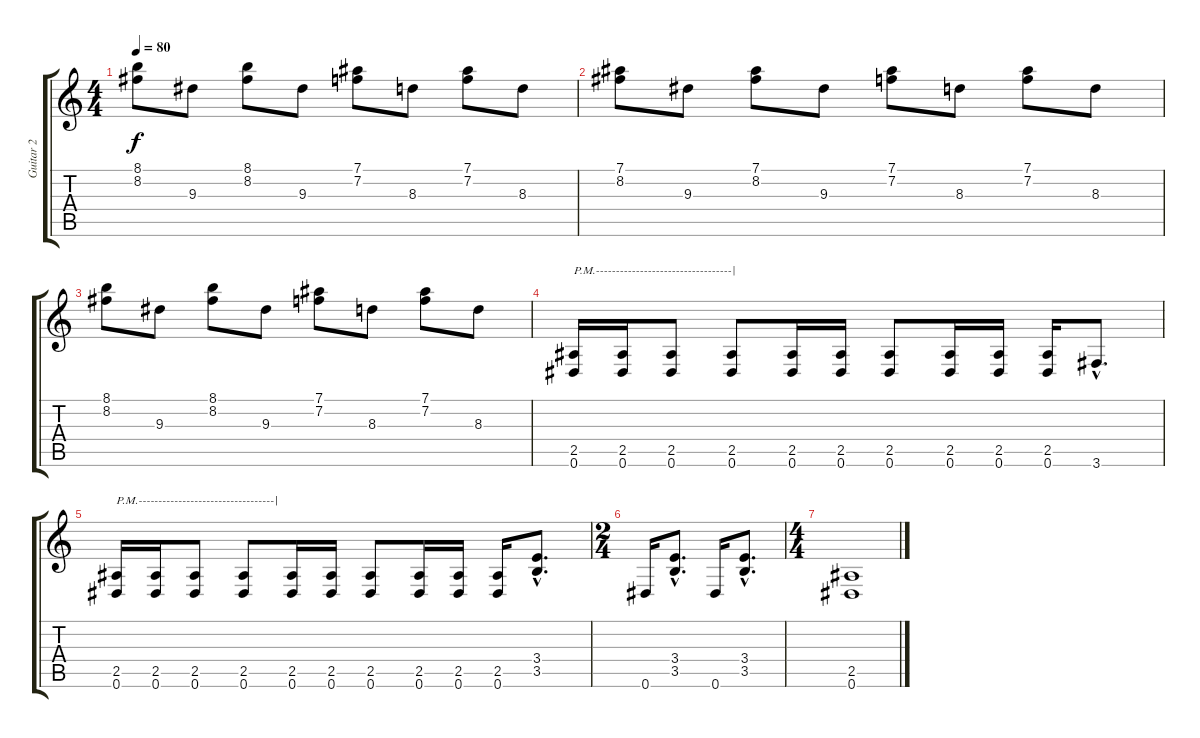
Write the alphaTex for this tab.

\track ("Guitar 2" "Guitar 2") {instrument distortionguitar}
\staff {score tabs}
\tuning (Eb4 Bb3 Gb3 Db3 Ab2 Eb2) {hide}
\ts (4 4)
\tempo 80
\clef g2
\ks c
(8.1 8.2).8{dy f} 9.3.8 (8.1 8.2).8 9.3.8 (7.1 7.2).8 8.3.8 (7.1 7.2).8 8.3.8 |
(7.1 8.2).8 9.3.8 (7.1 8.2).8 9.3.8 (7.1 7.2).8 8.3.8 (7.1 7.2).8 8.3.8 |
(8.1 8.2).8 9.3.8 (8.1 8.2).8 9.3.8 (7.1 7.2).8 8.3.8 (7.1 7.2).8 8.3.8 |
(2.5 0.6).16{txt "P.M.----------------------------------|" instrument electricguitarmuted} (2.5 0.6).16 (2.5 0.6).8 (2.5 0.6).8 (2.5 0.6).16 (2.5 0.6).16 (2.5 0.6).8 (2.5 0.6).16 (2.5 0.6).16 (2.5 0.6).16 3.6{hac}.8{d instrument distortionguitar} |
(2.5 0.6).16{txt "P.M.----------------------------------|" instrument electricguitarmuted} (2.5 0.6).16 (2.5 0.6).8 (2.5 0.6).8 (2.5 0.6).16 (2.5 0.6).16 (2.5 0.6).8 (2.5 0.6).16 (2.5 0.6).16 (2.5 0.6).16 (3.4{hac} 3.5{hac}).8{d instrument distortionguitar} |
\ts (2 4)
0.6.16{instrument electricguitarmuted} (3.4{hac} 3.5{hac}).8{d instrument distortionguitar} 0.6.16{instrument electricguitarmuted} (3.4{hac} 3.5{hac}).8{d instrument distortionguitar} |
\ts (4 4)
(2.5 0.6).1
